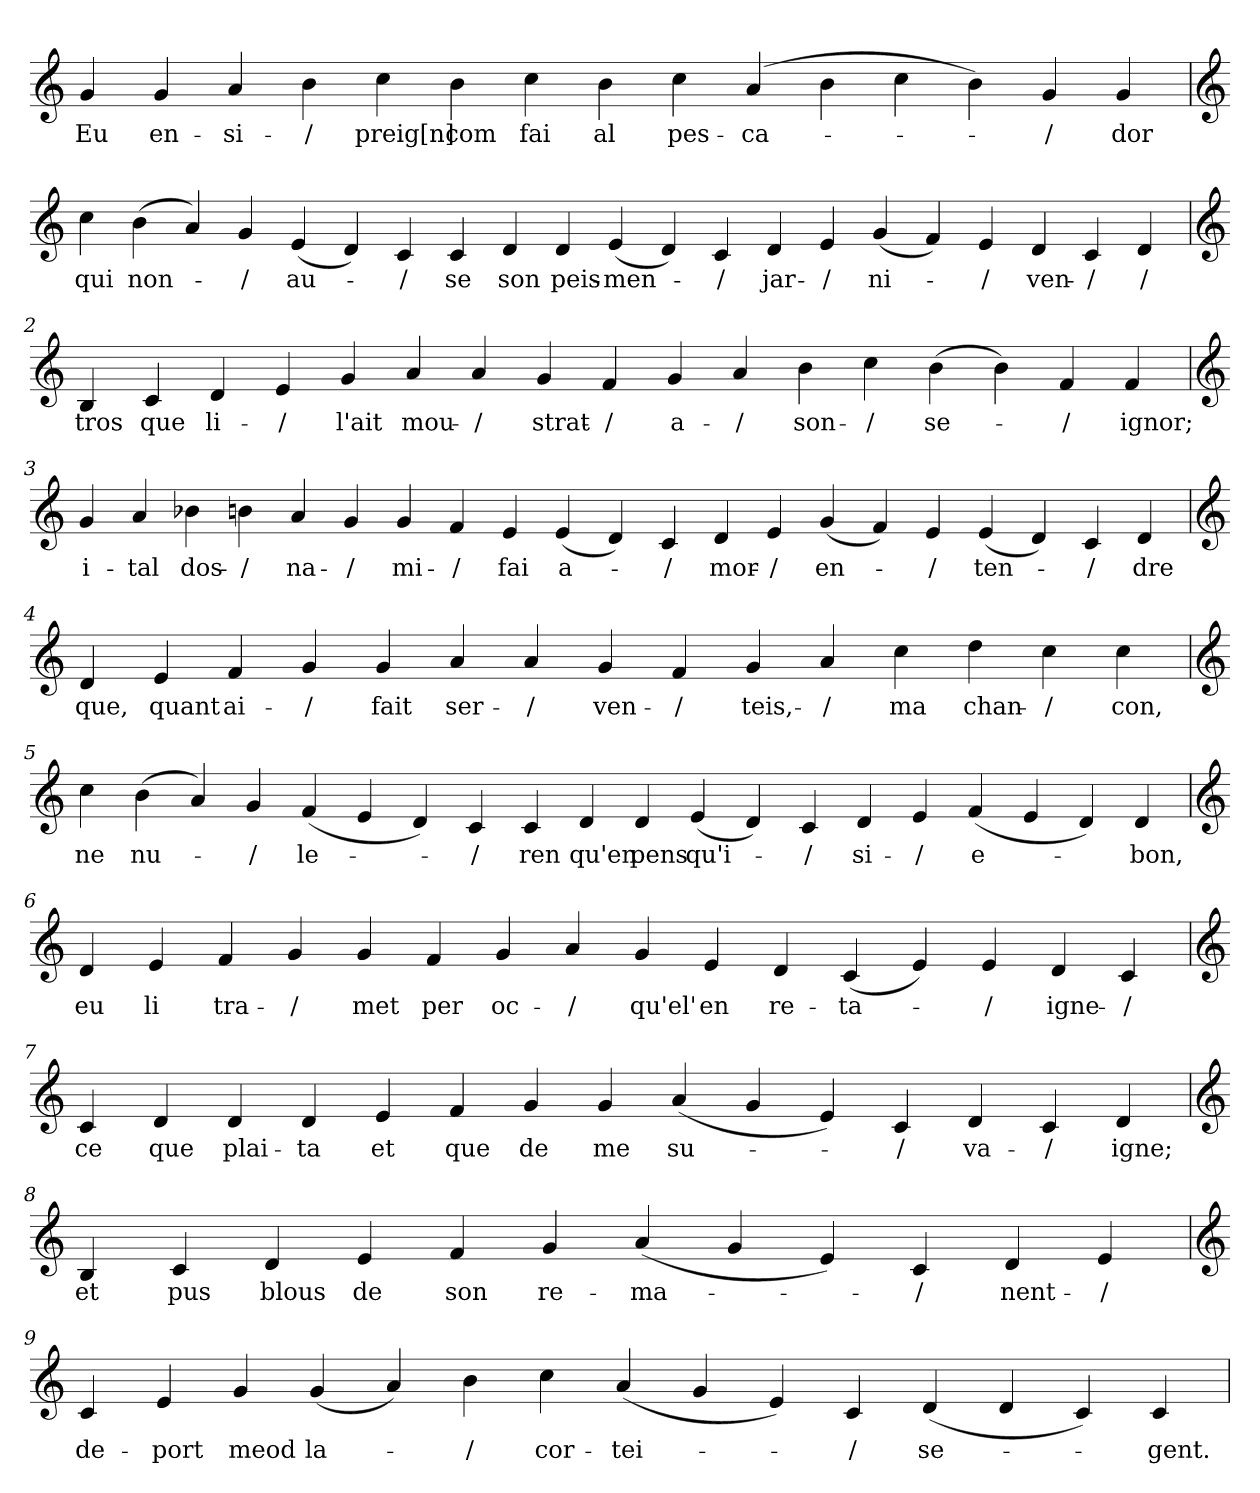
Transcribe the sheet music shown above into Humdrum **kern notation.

**kern	**text
*part1	*part1
*staff1	*staff1
*clefG2	*
=	=
4g	Eu
4g	en-
4a	-si-
4b	-/
4cc	preig[n]
4b	com
4cc	fai
4b	al
4cc	pes-
(4a	-ca-
4b	.
4cc	.
4b)	.
4g	-/
4g	dor
=1	=1
*clefG2	*
4cc	qui
(4b	non-
4a)	.
4g	-/
(4e	au-
4d)	.
4c	-/
4c	se
4d	son
4d	peis-
(4e	-men-
4d)	.
4c	-/
4d	jar-
4e	-/
(4g	ni-
4f)	.
4e	-/
4d	ven-
4c	-/
4d	/
=2	=2
*clefG2	*
4B	tros
4c	que
4d	li-
4e	-/
4g	l'ait
4a	mou-
4a	-/
4g	strat-
4f	-/
4g	a-
4a	-/
4b	son-
4cc	-/
(4b	se-
4b)	.
4f	-/
4f	ignor;
=3	=3
*clefG2	*
4g	i-
4a	-tal
4b-X	dos-
4bn	-/
4a	na-
4g	-/
4g	mi-
4f	-/
4e	fai
(4e	a-
4d)	.
4c	-/
4d	mor-
4e	-/
(4g	en-
4f)	.
4e	-/
(4e	ten-
4d)	.
4c	-/
4d	dre
=4	=4
*clefG2	*
4d	que,
4e	quant
4f	ai-
4g	-/
4g	fait
4a	ser-
4a	-/
4g	ven-
4f	-/
4g	teis,-
4a	-/
4cc	ma
4dd	chan-
4cc	-/
4cc	con,
=5	=5
*clefG2	*
4cc	ne
(4b	nu-
4a)	.
4g	-/
(4f	le-
4e	.
4d)	.
4c	-/
4c	ren
4d	qu'en
4d	pens
(4e	qu'i-
4d)	.
4c	-/
4d	si-
4e	-/
(4f	e-
4e	.
4d)	.
4d	-bon,
=6	=6
*clefG2	*
4d	eu
4e	li
4f	tra-
4g	-/
4g	met
4f	per
4g	oc-
4a	-/
4g	qu'el'
4e	en
4d	re-
(4c	-ta-
4e)	.
4e	-/
4d	igne-
4c	-/
=7	=7
*clefG2	*
4c	ce
4d	que
4d	plai-
4d	-ta
4e	et
4f	que
4g	de
4g	me
(4a	su-
4g	.
4e)	.
4c	-/
4d	va-
4c	-/
4d	igne;
=8	=8
*clefG2	*
4B	et
4c	pus
4d	blous
4e	de
4f	son
4g	re-
(4a	-ma-
4g	.
4e)	.
4c	-/
4d	nent-
4e	-/
=9	=9
*clefG2	*
4c	de-
4e	-port
4g	meod
(4g	la-
4a)	.
4b	-/
4cc	cor-
(4a	-tei-
4g	.
4e)	.
4c	-/
(4d	se-
4d	.
4c)	.
4c	-gent.
=	=
*-	*-
